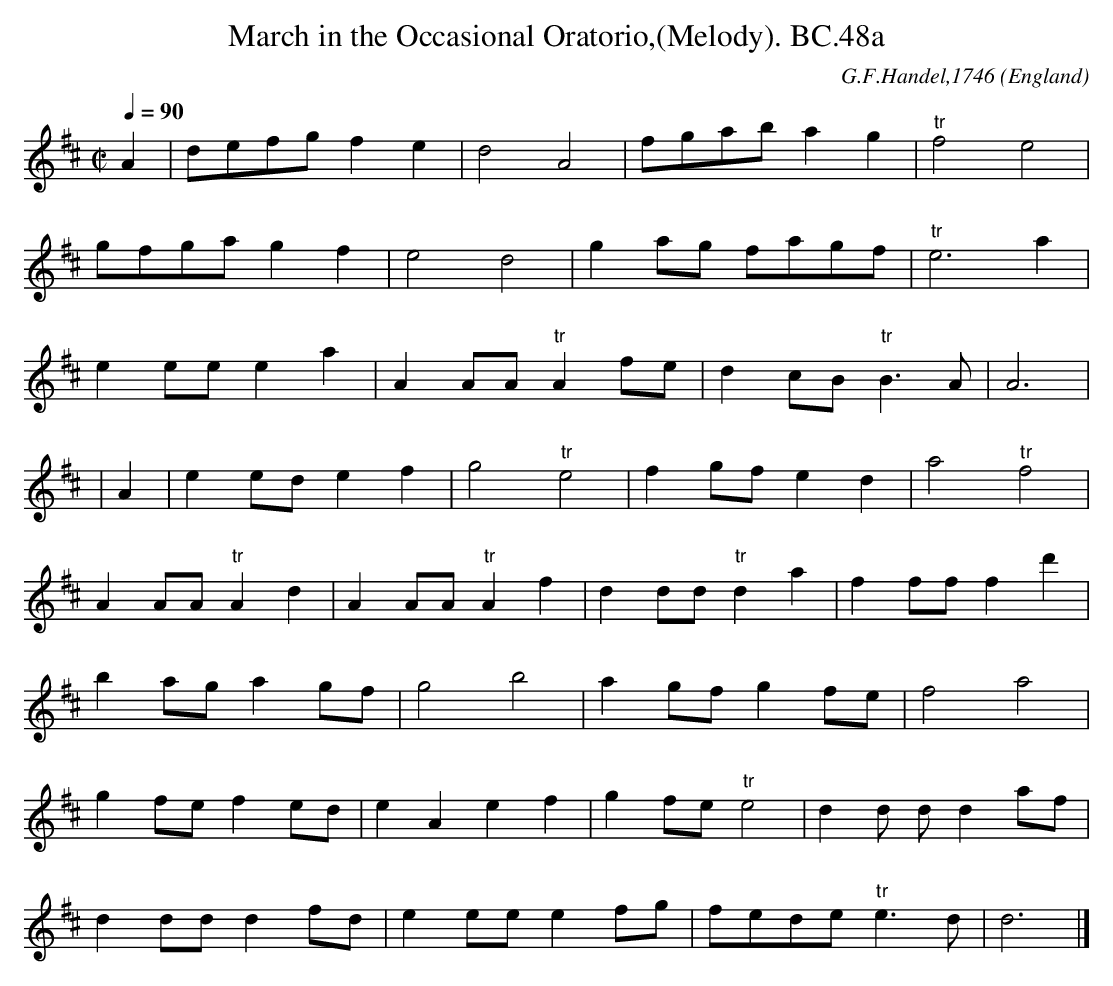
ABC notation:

X:1
T:March in the Occasional Oratorio,(Melody). BC.48a
M:C|
L:1/4
Q:90
C:G.F.Handel,1746
O:England
K:D
A | d/e/f/g/f e | d2 A2 | f/g/a/b/ a g | "tr"f2 e2 |!
 g/f/g/a/ g f | e2 d2 | g a/g/ f/a/g/f/ | "tr" e3 a |!
 e e/e/ e a | A A/A/ "tr"A f/e/ | d c/B/ "tr"B>A | A3 |!
|A | e e/d/ e f | g2 "tr" e2 | f g/f/ e d | a2 "tr"f2 |!
  A A/A/ "tr"A d | A A/A/ "tr"A f | d d/d/ "tr" d a | f f/f/ f d'|!
 b a/g/ a g/f/ | g2 b2 | a g/f/ g f/e/ | f2 a2 |!
 g f/e/ f e/d/ | e A e f | g f/e/ "tr" e2 | d d/
d/ d a/f/ |!
 d d/d/ d f/d/ | e e/e/ e f/g/ | f/e/d/e/ "tr"e>d | d3 |]
